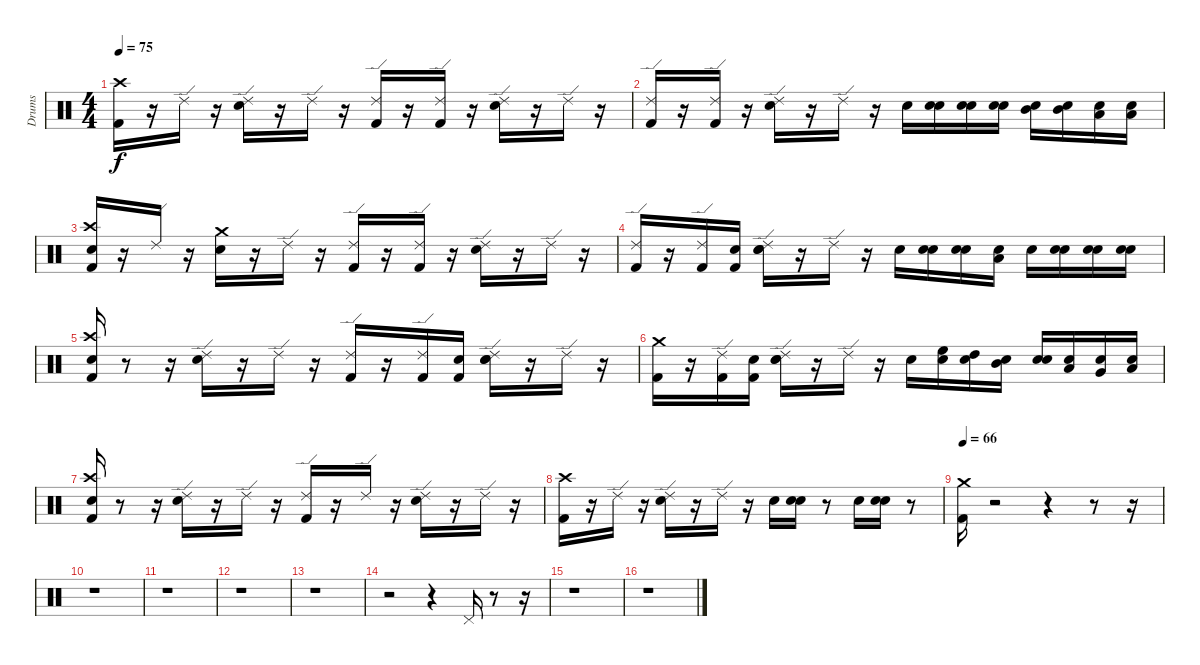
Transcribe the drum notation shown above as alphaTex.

\track ("Drums" "Drums") {instrument percussion}
\staff {score}
\articulation defaults
\ts (4 4)
\tempo 75
\clef neutral
\ks c
("Kick (hit) 2" "Crash high (hit)").16{dy f} r.16 "Ride (edge) 2".16 r.16 ("Electric Snare (hit)" "Ride (edge) 2").16 r.16 "Ride (edge) 2".16 r.16 ("Kick (hit) 2" "Ride (edge) 2").16 r.16 ("Kick (hit) 2" "Ride (edge) 2").16 r.16 ("Electric Snare (hit)" "Ride (edge) 2").16 r.16 "Ride (edge) 2".16 r.16 |
("Kick (hit) 2" "Ride (edge) 2").16 r.16 ("Kick (hit) 2" "Ride (edge) 2").16 r.16 ("Electric Snare (hit)" "Ride (edge) 2").16 r.16 "Ride (edge) 2".16 r.16 "Electric Snare (hit)".16 ("Snare (hit)" "Electric Snare (hit)").16 ("Snare (hit)" "Electric Snare (hit)").16 ("Snare (hit)" "Electric Snare (hit)").16 ("Snare (hit)" "Mid Tom (hit)").16 ("Snare (hit)" "Mid Tom (hit)").16 ("Snare (hit)" "Low Tom (hit)").16 ("Snare (hit)" "Low Tom (hit)").16 |
("Snare (hit)" "Kick (hit) 2" "Crash high (hit)").16 r.16 "Ride (edge) 2".16 r.16 ("Electric Snare (hit)" "Crash medium (hit)").16 r.16 "Ride (edge) 2".16 r.16 ("Kick (hit) 2" "Ride (edge) 2").16 r.16 ("Kick (hit) 2" "Ride (edge) 2").16 r.16 ("Electric Snare (hit)" "Ride (edge) 2").16 r.16 "Ride (edge) 2".16 r.16 |
("Kick (hit) 2" "Ride (edge) 2").16 r.16 ("Kick (hit) 2" "Ride (edge) 2").16 ("Snare (hit)" "Kick (hit) 2").16 ("Snare (hit)" "Electric Snare (hit)" "Ride (edge) 2").16 r.16 "Ride (edge) 2".16 r.16 "Electric Snare (hit)".16 ("Snare (hit)" "Electric Snare (hit)").16 ("Snare (hit)" "Electric Snare (hit)").16 ("Snare (hit)" "Low Tom (hit)").16 "Electric Snare (hit)".16 ("Snare (hit)" "Electric Snare (hit)").16 ("Snare (hit)" "Electric Snare (hit)").16 ("Snare (hit)" "Electric Snare (hit)").16 |
("Snare (hit)" "Kick (hit) 2" "Crash high (hit)").16 r.8 r.16 ("Electric Snare (hit)" "Ride (edge) 2").16 r.16 "Ride (edge) 2".16 r.16 ("Kick (hit) 2" "Ride (edge) 2").16 r.16 ("Kick (hit) 2" "Ride (edge) 2").16 ("Snare (hit)" "Kick (hit) 2").16 ("Snare (hit)" "Electric Snare (hit)" "Ride (edge) 2").16 r.16 "Ride (edge) 2".16 r.16 |
("Kick (hit) 2" "Crash medium (hit)").16 r.16 ("Kick (hit) 2" "Ride (edge) 2").16 ("Snare (hit)" "Kick (hit) 2").16 ("Snare (hit)" "Electric Snare (hit)" "Ride (edge) 2").16 r.16 "Ride (edge) 2".16 r.16 "Electric Snare (hit)".16 ("Snare (hit)" "High Floor Tom (hit)").16 ("Snare (hit)" "High Tom (hit)").16 ("Snare (hit)" "Mid Tom (hit)").16 ("Snare (hit)" "Electric Snare (hit)").16 ("Snare (hit)" "Low Tom (hit)").16 ("Snare (hit)" "Very Low Tom (hit)").16 ("Snare (hit)" "Low Floor Tom (hit)").16 |
("Snare (hit)" "Kick (hit) 2" "Crash high (hit)").16 r.8 r.16 ("Electric Snare (hit)" "Ride (edge) 2").16 r.16 "Ride (edge) 2".16 r.16 ("Kick (hit) 2" "Ride (edge) 2").16 r.16 "Ride (edge) 2".16 r.16 ("Electric Snare (hit)" "Ride (edge) 2").16 r.16 "Ride (edge) 2".16 r.16 |
("Kick (hit) 2" "Crash high (hit)").16 r.16 "Ride (edge) 2".16 r.16 ("Electric Snare (hit)" "Ride (edge) 2").16 r.16 "Ride (edge) 2".16 r.16 "Electric Snare (hit)".16 ("Snare (hit)" "Electric Snare (hit)").16 r.8 "Electric Snare (hit)".16 ("Snare (hit)" "Electric Snare (hit)").16 r.8 |
\tempo 66
("Kick (hit) 2" "Crash medium (hit)").16 r.2 r.4 r.8 r.16 |
r.1 |
r.1 |
r.1 |
r.1 |
r.2 r.4 "Pedal Hi-Hat (hit)".16 r.8 r.16 |
r.1 |
r.1
